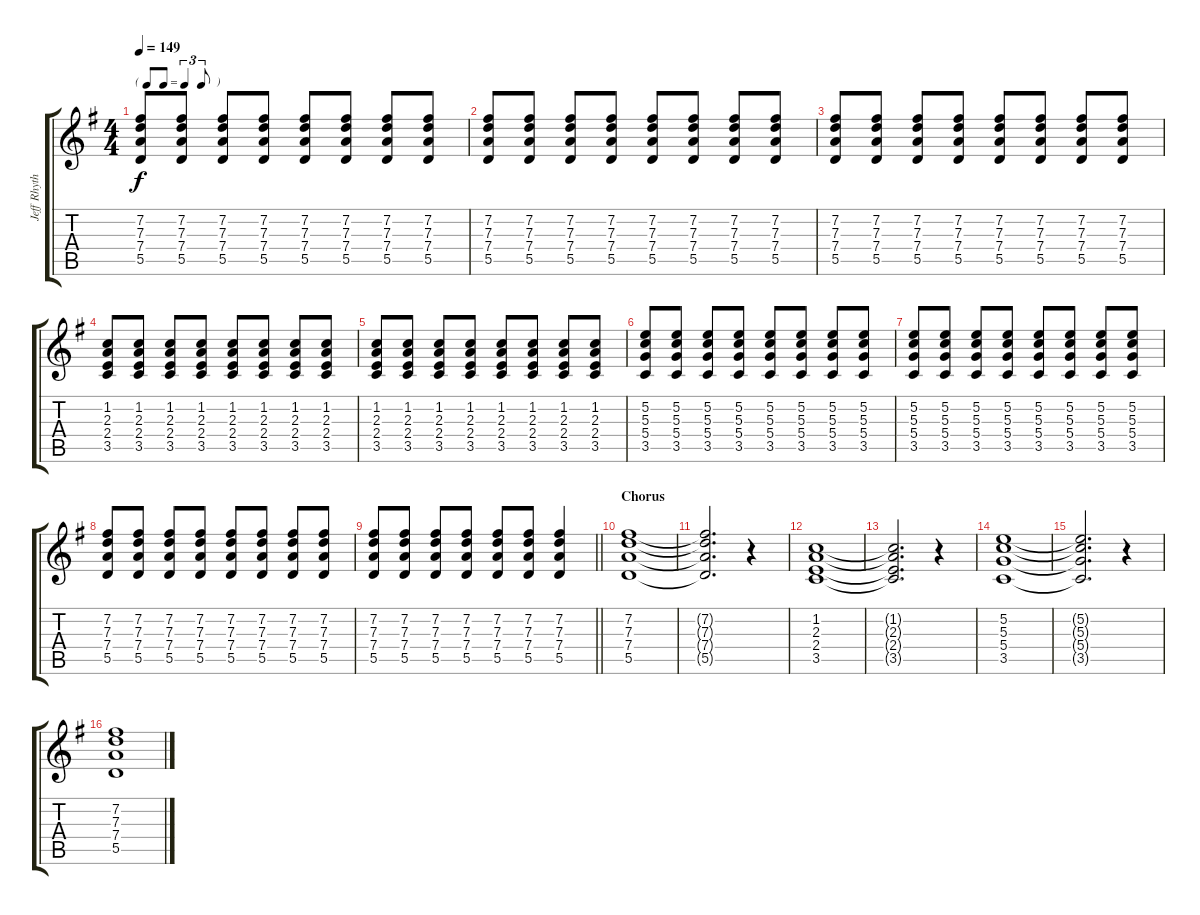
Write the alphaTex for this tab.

\track ("Jeff Rhythm" "Jeff Rhyth") {instrument distortionguitar}
\staff {score tabs}
\tuning (E4 B3 G3 D3 A2 D2) {hide}
\ts (4 4)
\tf triplet8th
\tempo 149
\clef g2
\ks g
(7.2 7.3 7.4 5.5).8{dy f} (7.2 7.3 7.4 5.5).8 (7.2 7.3 7.4 5.5).8 (7.2 7.3 7.4 5.5).8 (7.2 7.3 7.4 5.5).8 (7.2 7.3 7.4 5.5).8 (7.2 7.3 7.4 5.5).8 (7.2 7.3 7.4 5.5).8 |
(7.2 7.3 7.4 5.5).8 (7.2 7.3 7.4 5.5).8 (7.2 7.3 7.4 5.5).8 (7.2 7.3 7.4 5.5).8 (7.2 7.3 7.4 5.5).8 (7.2 7.3 7.4 5.5).8 (7.2 7.3 7.4 5.5).8 (7.2 7.3 7.4 5.5).8 |
(7.2 7.3 7.4 5.5).8 (7.2 7.3 7.4 5.5).8 (7.2 7.3 7.4 5.5).8 (7.2 7.3 7.4 5.5).8 (7.2 7.3 7.4 5.5).8 (7.2 7.3 7.4 5.5).8 (7.2 7.3 7.4 5.5).8 (7.2 7.3 7.4 5.5).8 |
(1.2 2.3 2.4 3.5).8 (1.2 2.3 2.4 3.5).8 (1.2 2.3 2.4 3.5).8 (1.2 2.3 2.4 3.5).8 (1.2 2.3 2.4 3.5).8 (1.2 2.3 2.4 3.5).8 (1.2 2.3 2.4 3.5).8 (1.2 2.3 2.4 3.5).8 |
(1.2 2.3 2.4 3.5).8 (1.2 2.3 2.4 3.5).8 (1.2 2.3 2.4 3.5).8 (1.2 2.3 2.4 3.5).8 (1.2 2.3 2.4 3.5).8 (1.2 2.3 2.4 3.5).8 (1.2 2.3 2.4 3.5).8 (1.2 2.3 2.4 3.5).8 |
(5.2 5.3 5.4 3.5).8 (5.2 5.3 5.4 3.5).8 (5.2 5.3 5.4 3.5).8 (5.2 5.3 5.4 3.5).8 (5.2 5.3 5.4 3.5).8 (5.2 5.3 5.4 3.5).8 (5.2 5.3 5.4 3.5).8 (5.2 5.3 5.4 3.5).8 |
(5.2 5.3 5.4 3.5).8 (5.2 5.3 5.4 3.5).8 (5.2 5.3 5.4 3.5).8 (5.2 5.3 5.4 3.5).8 (5.2 5.3 5.4 3.5).8 (5.2 5.3 5.4 3.5).8 (5.2 5.3 5.4 3.5).8 (5.2 5.3 5.4 3.5).8 |
(7.2 7.3 7.4 5.5).8 (7.2 7.3 7.4 5.5).8 (7.2 7.3 7.4 5.5).8 (7.2 7.3 7.4 5.5).8 (7.2 7.3 7.4 5.5).8 (7.2 7.3 7.4 5.5).8 (7.2 7.3 7.4 5.5).8 (7.2 7.3 7.4 5.5).8 |
\barLineRight lightlight
(7.2 7.3 7.4 5.5).8 (7.2 7.3 7.4 5.5).8 (7.2 7.3 7.4 5.5).8 (7.2 7.3 7.4 5.5).8 (7.2 7.3 7.4 5.5).8 (7.2 7.3 7.4 5.5).8 (7.2 7.3 7.4 5.5).4 |
\section ("" "Chorus")
(7.2 7.3 7.4 5.5).1{instrument distortionguitar} |
(7.2{t} 7.3{t} 7.4{t} 5.5{t}).2{d} r.4 |
(1.2 2.3 2.4 3.5).1 |
(1.2{t} 2.3{t} 2.4{t} 3.5{t}).2{d} r.4 |
(5.2 5.3 5.4 3.5).1 |
(5.2{t} 5.3{t} 5.4{t} 3.5{t}).2{d} r.4 |
(7.2 7.3 7.4 5.5).1
